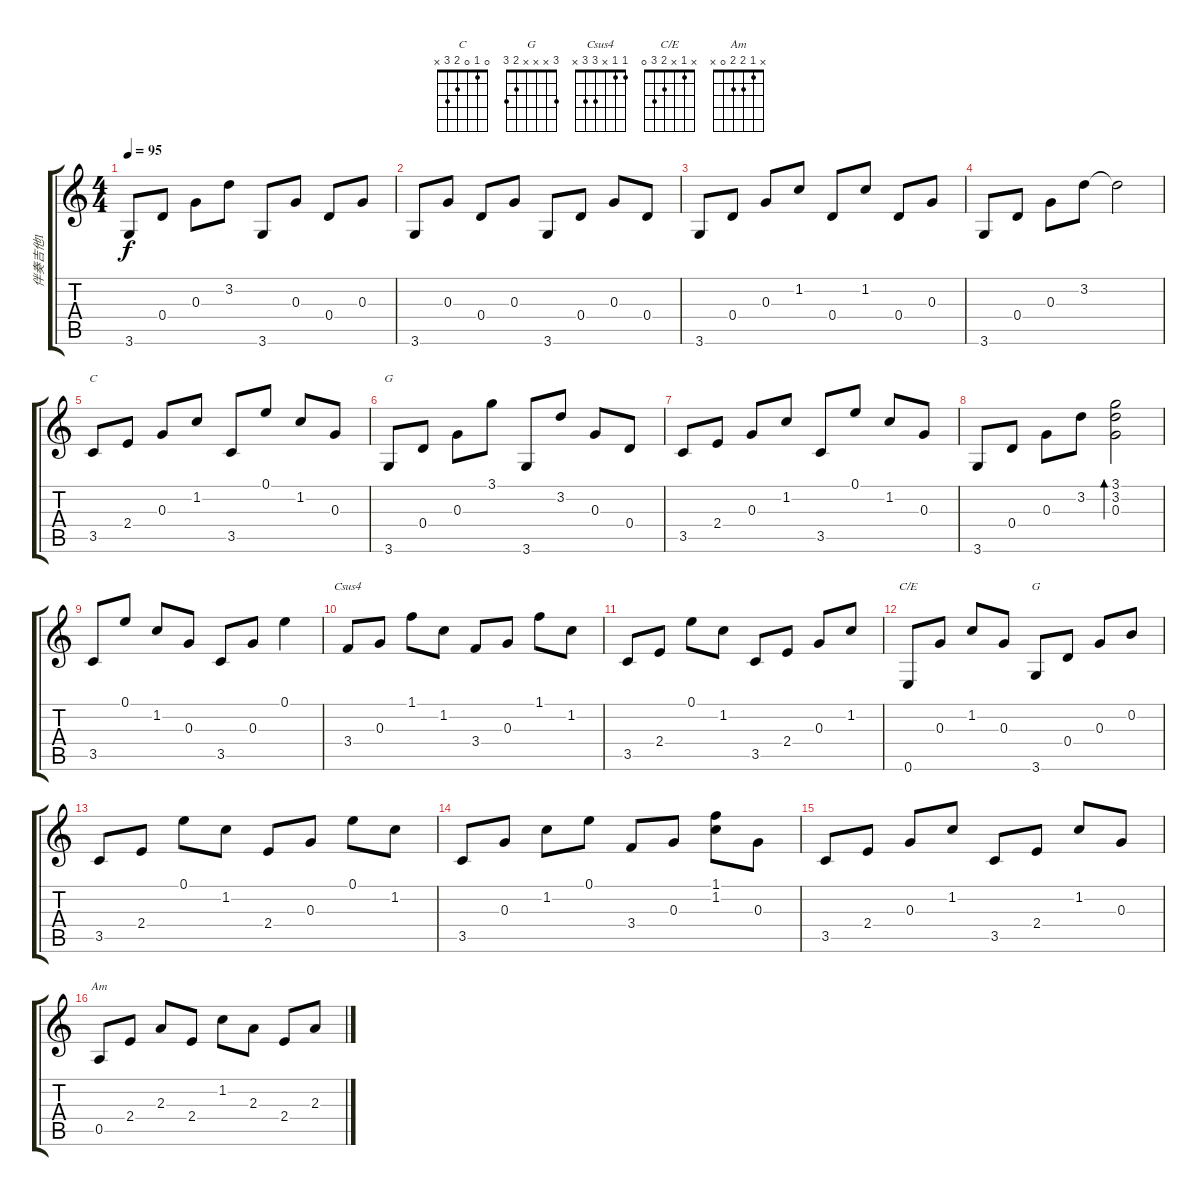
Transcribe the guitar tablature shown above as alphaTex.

\track ("伴奏吉他1" "伴奏吉他1") {instrument acousticguitarsteel}
\staff {score tabs}
\tuning (E4 B3 G3 D3 A2 E2) {hide}
\chord ("C" 0 1 0 2 3 x)
\chord ("G" 3 3 x x 2 3)
\chord ("Csus4" 1 1 x 3 3 x)
\chord ("C/E" x 1 x 2 3 0)
\chord ("G" 3 x x x 2 3)
\chord ("Am" x 1 2 2 0 x)
\ts (4 4)
\tempo 95
\clef g2
\ks c
3.6.8{dy f} 0.4.8 0.3.8 3.2.8 3.6.8 0.3.8 0.4.8 0.3.8 |
3.6.8 0.3.8 0.4.8 0.3.8 3.6.8 0.4.8 0.3.8 0.4.8 |
3.6.8 0.4.8 0.3.8 1.2.8 0.4.8 1.2.8 0.4.8 0.3.8 |
3.6.8 0.4.8 0.3.8 3.2.8 3.2{t}.2 |
3.5.8{ch "C"} 2.4.8 0.3.8 1.2.8 3.5.8 0.1.8 1.2.8 0.3.8 |
3.6.8{ch "G"} 0.4.8 0.3.8 3.1.8 3.6.8 3.2.8 0.3.8 0.4.8 |
3.5.8 2.4.8 0.3.8 1.2.8 3.5.8 0.1.8 1.2.8 0.3.8 |
3.6.8 0.4.8 0.3.8 3.2.8 (3.1 3.2 0.3).2{bd 240} |
3.5.8 0.1.8 1.2.8 0.3.8 3.5.8 0.3.8 0.1.4 |
3.4.8{ch "Csus4"} 0.3.8 1.1.8 1.2.8 3.4.8 0.3.8 1.1.8 1.2.8 |
3.5.8 2.4.8 0.1.8 1.2.8 3.5.8 2.4.8 0.3.8 1.2.8 |
0.6.8{ch "C/E"} 0.3.8 1.2.8 0.3.8 3.6.8{ch "G"} 0.4.8 0.3.8 0.2.8 |
3.5.8 2.4.8 0.1.8 1.2.8 2.4.8 0.3.8 0.1.8 1.2.8 |
3.5.8 0.3.8 1.2.8 0.1.8 3.4.8 0.3.8 (1.1 1.2).8 0.3.8 |
3.5.8 2.4.8 0.3.8 1.2.8 3.5.8 2.4.8 1.2.8 0.3.8 |
0.5.8{ch "Am"} 2.4.8 2.3.8 2.4.8 1.2.8 2.3.8 2.4.8 2.3.8
